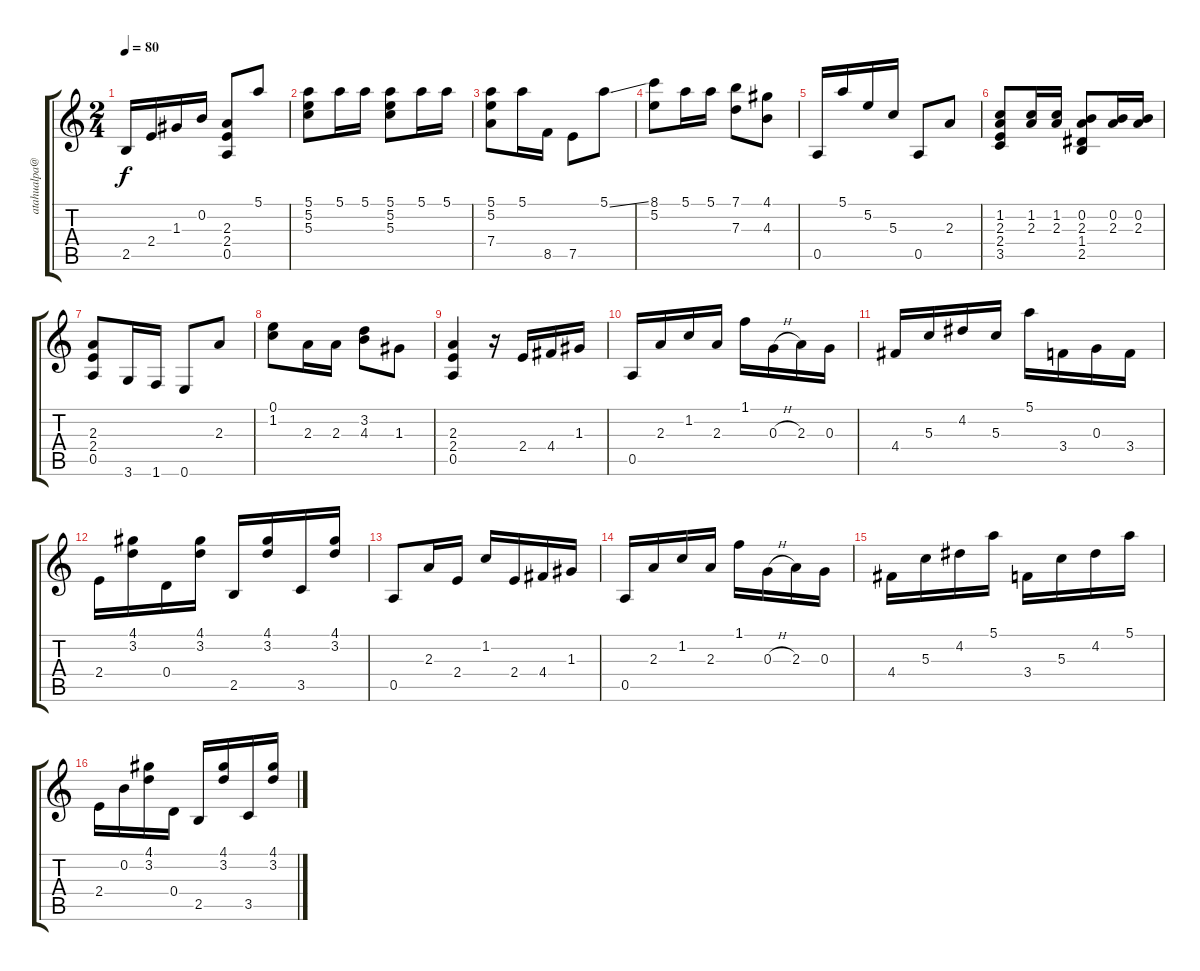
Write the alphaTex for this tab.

\track ("" "atahualpa@") {instrument acousticguitarnylon}
\staff {score tabs}
\tuning (E4 B3 G3 D3 A2 E2) {hide}
\ts (2 4)
\tempo 80
\clef g2
\ks c
2.5.16{dy f} 2.4.16 1.3.16 0.2.16 (2.3 2.4 0.5).8 5.1.8 |
(5.1 5.2 5.3).8 5.1.16 5.1.16 (5.1 5.2 5.3).8 5.1.16 5.1.16 |
(5.1 5.2 7.4).8 5.1.16 8.5.16 7.5.8 5.1{ss}.8 |
(8.1 5.2).8 5.1.16 5.1.16 (7.1 7.3).8 (4.1 4.3).8 |
0.5.16 5.1.16 5.2.16 5.3.16 0.5.8 2.3.8 |
(1.2 2.3 2.4 3.5).8 (1.2 2.3).16 (1.2 2.3).16 (0.2 2.3 1.4 2.5).8 (0.2 2.3).16 (0.2 2.3).16 |
(2.3 2.4 0.5).8 3.6.16 1.6.16 0.6.8 2.3.8 |
(0.1 1.2).8 2.3.16 2.3.16 (3.2 4.3).8 1.3.8 |
(2.3 2.4 0.5).4 r.16 2.4.16 4.4.16 1.3.16 |
0.5.16 2.3.16 1.2.16 2.3.16 1.1.16 0.3{h}.16 2.3.16 0.3.16 |
4.4.16 5.3.16 4.2.16 5.3.16 5.1.16 3.4.16 0.3.16 3.4.16 |
2.4.16 (4.1 3.2).16 0.4.16 (4.1 3.2).16 2.5.16 (4.1 3.2).16 3.5.16 (4.1 3.2).16 |
0.5.8 2.3.16 2.4.16 1.2.16 2.4.16 4.4.16 1.3.16 |
0.5.16 2.3.16 1.2.16 2.3.16 1.1.16 0.3{h}.16 2.3.16 0.3.16 |
4.4.16 5.3.16 4.2.16 5.1.16 3.4.16 5.3.16 4.2.16 5.1.16 |
2.4.16 0.2.16 (4.1 3.2).16 0.4.16 2.5.16 (4.1 3.2).16 3.5.16 (4.1 3.2).16
